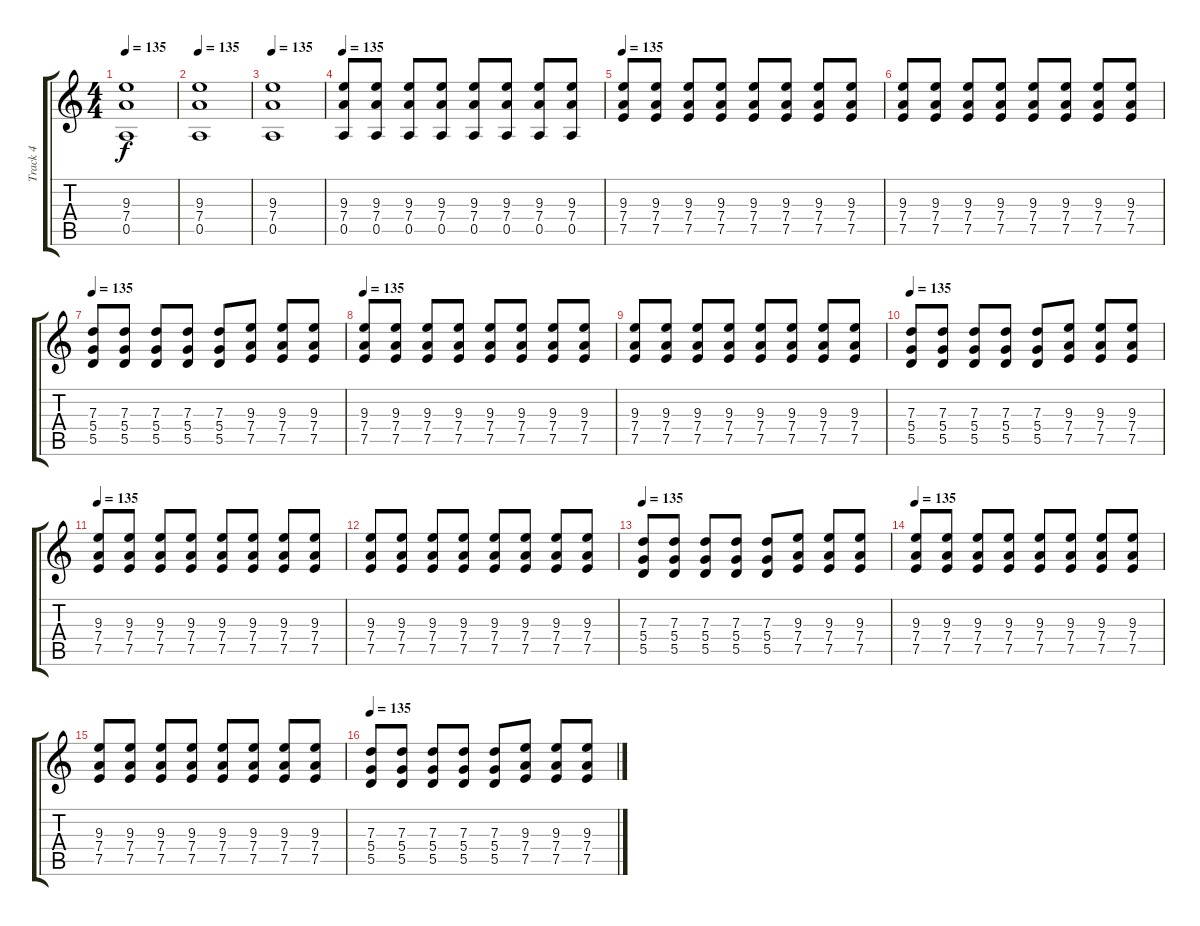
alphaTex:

\track ("Track 4" "Track 4") {instrument distortionguitar}
\staff {score tabs}
\tuning (E4 B3 G3 D3 A2 E2) {hide}
\ts (4 4)
\tempo 135
\clef g2
\ks c
(9.3 7.4 0.5).1{dy f} |
\tempo 135
(9.3 7.4 0.5).1 |
\tempo 135
(9.3 7.4 0.5).1 |
\tempo 135
(9.3 7.4 0.5).8 (9.3 7.4 0.5).8 (9.3 7.4 0.5).8 (9.3 7.4 0.5).8 (9.3 7.4 0.5).8 (9.3 7.4 0.5).8 (9.3 7.4 0.5).8 (9.3 7.4 0.5).8 |
\tempo 135
(9.3 7.4 7.5).8 (9.3 7.4 7.5).8 (9.3 7.4 7.5).8 (9.3 7.4 7.5).8 (9.3 7.4 7.5).8 (9.3 7.4 7.5).8 (9.3 7.4 7.5).8 (9.3 7.4 7.5).8 |
(9.3 7.4 7.5).8 (9.3 7.4 7.5).8 (9.3 7.4 7.5).8 (9.3 7.4 7.5).8 (9.3 7.4 7.5).8 (9.3 7.4 7.5).8 (9.3 7.4 7.5).8 (9.3 7.4 7.5).8 |
\tempo 135
(7.3 5.4 5.5).8 (7.3 5.4 5.5).8 (7.3 5.4 5.5).8 (7.3 5.4 5.5).8 (7.3 5.4 5.5).8 (9.3 7.4 7.5).8 (9.3 7.4 7.5).8 (9.3 7.4 7.5).8 |
\tempo 135
(9.3 7.4 7.5).8 (9.3 7.4 7.5).8 (9.3 7.4 7.5).8 (9.3 7.4 7.5).8 (9.3 7.4 7.5).8 (9.3 7.4 7.5).8 (9.3 7.4 7.5).8 (9.3 7.4 7.5).8 |
(9.3 7.4 7.5).8 (9.3 7.4 7.5).8 (9.3 7.4 7.5).8 (9.3 7.4 7.5).8 (9.3 7.4 7.5).8 (9.3 7.4 7.5).8 (9.3 7.4 7.5).8 (9.3 7.4 7.5).8 |
\tempo 135
(7.3 5.4 5.5).8 (7.3 5.4 5.5).8 (7.3 5.4 5.5).8 (7.3 5.4 5.5).8 (7.3 5.4 5.5).8 (9.3 7.4 7.5).8 (9.3 7.4 7.5).8 (9.3 7.4 7.5).8 |
\tempo 135
(9.3 7.4 7.5).8 (9.3 7.4 7.5).8 (9.3 7.4 7.5).8 (9.3 7.4 7.5).8 (9.3 7.4 7.5).8 (9.3 7.4 7.5).8 (9.3 7.4 7.5).8 (9.3 7.4 7.5).8 |
(9.3 7.4 7.5).8 (9.3 7.4 7.5).8 (9.3 7.4 7.5).8 (9.3 7.4 7.5).8 (9.3 7.4 7.5).8 (9.3 7.4 7.5).8 (9.3 7.4 7.5).8 (9.3 7.4 7.5).8 |
\tempo 135
(7.3 5.4 5.5).8 (7.3 5.4 5.5).8 (7.3 5.4 5.5).8 (7.3 5.4 5.5).8 (7.3 5.4 5.5).8 (9.3 7.4 7.5).8 (9.3 7.4 7.5).8 (9.3 7.4 7.5).8 |
\tempo 135
(9.3 7.4 7.5).8 (9.3 7.4 7.5).8 (9.3 7.4 7.5).8 (9.3 7.4 7.5).8 (9.3 7.4 7.5).8 (9.3 7.4 7.5).8 (9.3 7.4 7.5).8 (9.3 7.4 7.5).8 |
(9.3 7.4 7.5).8 (9.3 7.4 7.5).8 (9.3 7.4 7.5).8 (9.3 7.4 7.5).8 (9.3 7.4 7.5).8 (9.3 7.4 7.5).8 (9.3 7.4 7.5).8 (9.3 7.4 7.5).8 |
\tempo 135
(7.3 5.4 5.5).8 (7.3 5.4 5.5).8 (7.3 5.4 5.5).8 (7.3 5.4 5.5).8 (7.3 5.4 5.5).8 (9.3 7.4 7.5).8 (9.3 7.4 7.5).8 (9.3 7.4 7.5).8
